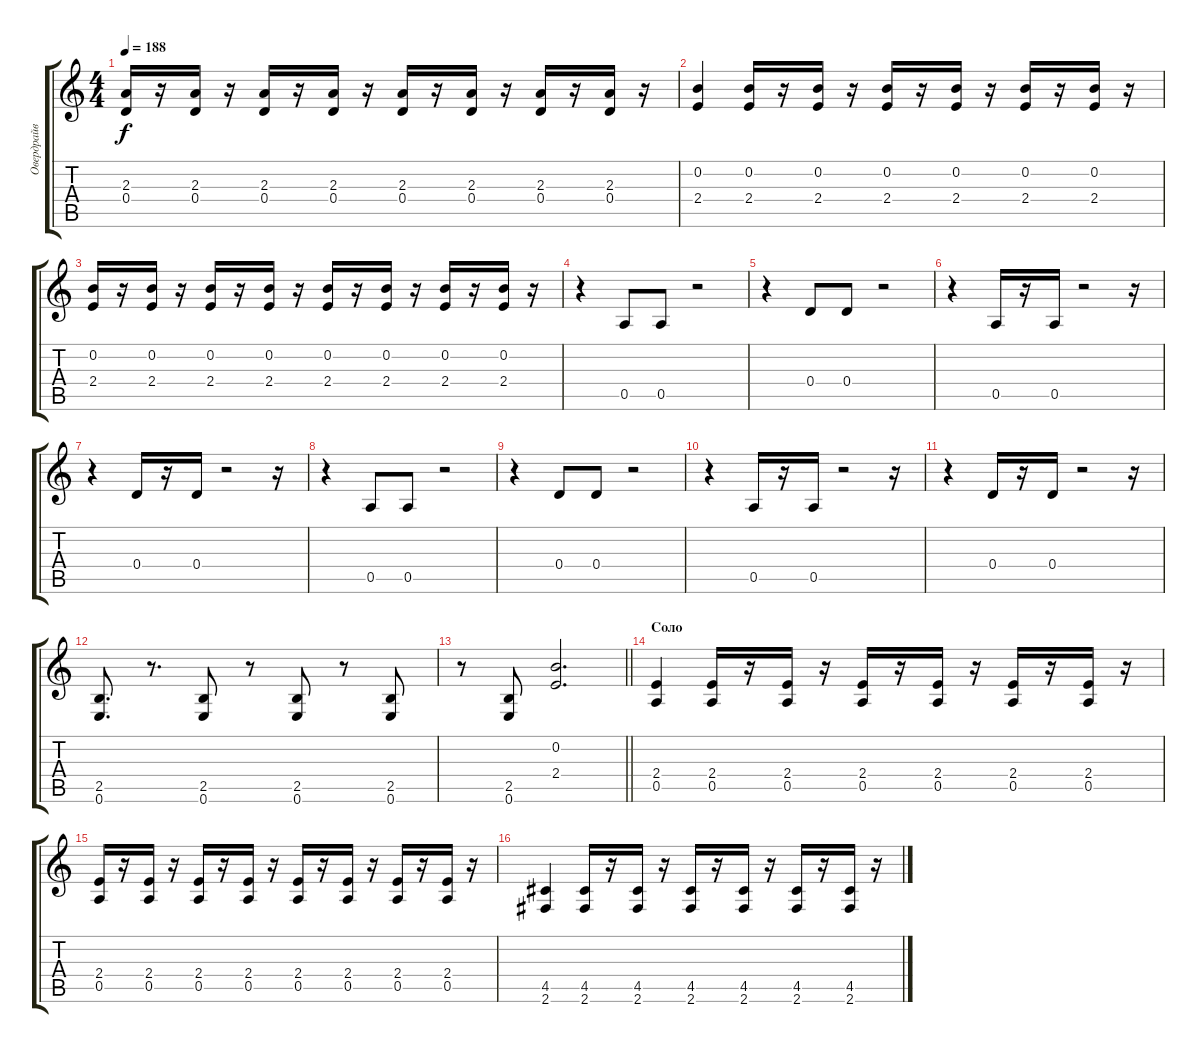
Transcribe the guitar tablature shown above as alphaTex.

\track ("Овердрайв" "Овердрайв") {instrument overdrivenguitar}
\staff {score tabs}
\tuning (E4 B3 G3 D3 A2 E2) {hide}
\ts (4 4)
\tempo 188
\clef g2
\ks c
(2.3 0.4).16{dy f} r.16 (2.3 0.4).16 r.16 (2.3 0.4).16 r.16 (2.3 0.4).16 r.16 (2.3 0.4).16 r.16 (2.3 0.4).16 r.16 (2.3 0.4).16 r.16 (2.3 0.4).16 r.16 |
(0.2 2.4).4 (0.2 2.4).16 r.16 (0.2 2.4).16 r.16 (0.2 2.4).16 r.16 (0.2 2.4).16 r.16 (0.2 2.4).16 r.16 (0.2 2.4).16 r.16 |
(0.2 2.4).16 r.16 (0.2 2.4).16 r.16 (0.2 2.4).16 r.16 (0.2 2.4).16 r.16 (0.2 2.4).16 r.16 (0.2 2.4).16 r.16 (0.2 2.4).16 r.16 (0.2 2.4).16 r.16 |
r.4 0.5.8 0.5.8 r.2 |
r.4 0.4.8 0.4.8 r.2 |
r.4 0.5.16 r.16 0.5.16 r.2 r.16 |
r.4 0.4.16 r.16 0.4.16 r.2 r.16 |
r.4 0.5.8 0.5.8 r.2 |
r.4 0.4.8 0.4.8 r.2 |
r.4 0.5.16 r.16 0.5.16 r.2 r.16 |
r.4 0.4.16 r.16 0.4.16 r.2 r.16 |
(2.5 0.6).8{d} r.8{d} (2.5 0.6).8 r.8 (2.5 0.6).8 r.8 (2.5 0.6).8 |
\barLineRight lightlight
r.8 (2.5 0.6).8 (0.2 2.4).2{d} |
\section ("" "Соло")
(2.4 0.5).4 (2.4 0.5).16 r.16 (2.4 0.5).16 r.16 (2.4 0.5).16 r.16 (2.4 0.5).16 r.16 (2.4 0.5).16 r.16 (2.4 0.5).16 r.16 |
(2.4 0.5).16 r.16 (2.4 0.5).16 r.16 (2.4 0.5).16 r.16 (2.4 0.5).16 r.16 (2.4 0.5).16 r.16 (2.4 0.5).16 r.16 (2.4 0.5).16 r.16 (2.4 0.5).16 r.16 |
(4.5 2.6).4 (4.5 2.6).16 r.16 (4.5 2.6).16 r.16 (4.5 2.6).16 r.16 (4.5 2.6).16 r.16 (4.5 2.6).16 r.16 (4.5 2.6).16 r.16
